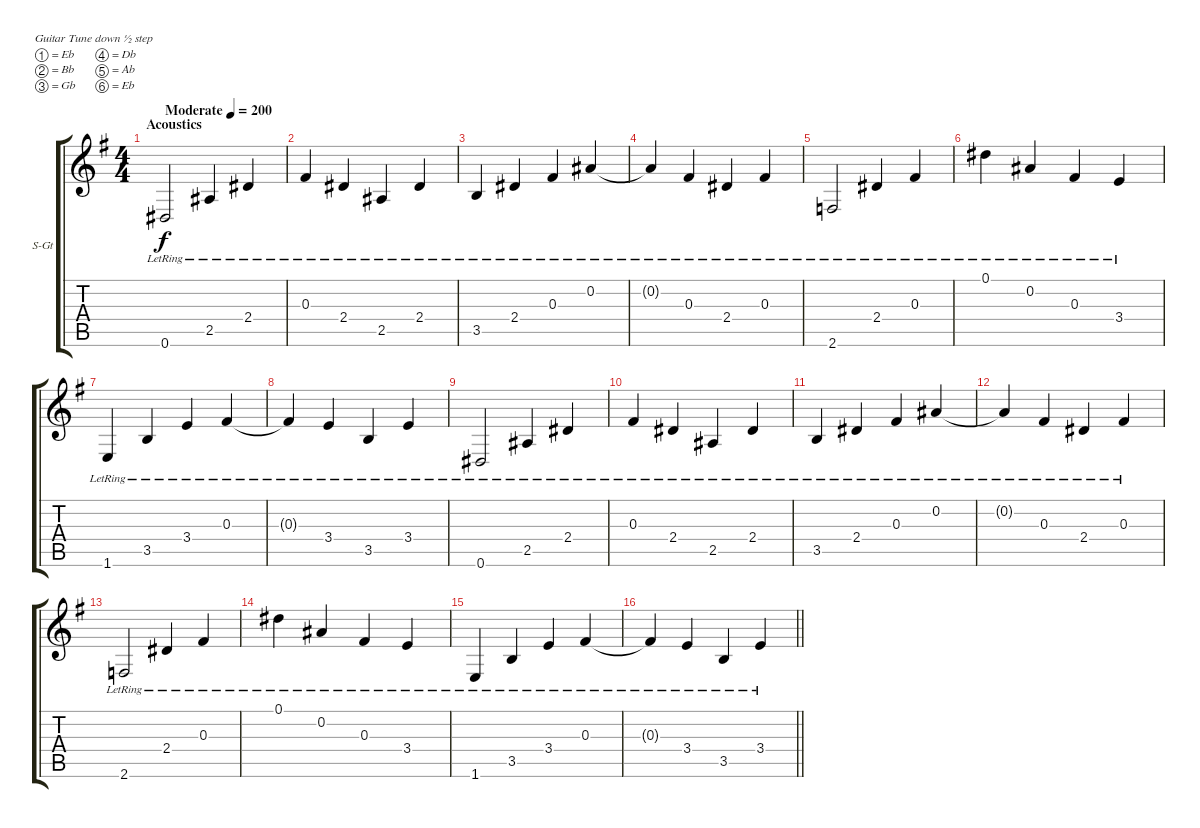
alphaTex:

\bracketExtendMode groupsimilarinstruments
\firstSystemTrackNameOrientation horizontal
\otherSystemsTrackNameOrientation horizontal
\track ("Acoustic Guitar" "S-Gt") {instrument acousticguitarsteel}
\staff {score tabs}
\tuning (Eb4 Bb3 Gb3 Db3 Ab2 Eb2)
\ts (4 4)
\beaming (8 2 2 2 2)
\section ("" "Acoustics")
\tempo (200 "Moderate")
\clef g2
\ks g
0.6{lr}.2{dy f instrument acousticguitarsteel} 2.5{lr}.4 2.4{lr}.4 |
0.3{lr}.4 2.4{lr}.4 2.5{lr}.4 2.4{lr}.4 |
3.5{lr}.4 2.4{lr}.4 0.3{lr}.4 0.2{lr}.4 |
0.2{lr t}.4 0.3{lr}.4 2.4{lr}.4 0.3{lr}.4 |
2.6{lr}.2 2.4{lr}.4 0.3{lr}.4 |
0.1{lr}.4 0.2{lr}.4 0.3{lr}.4 3.4{lr}.4 |
1.6{lr}.4 3.5{lr}.4 3.4{lr}.4 0.3{lr}.4 |
0.3{lr t}.4 3.4{lr}.4 3.5{lr}.4 3.4{lr}.4 |
0.6{lr}.2 2.5{lr}.4 2.4{lr}.4 |
0.3{lr}.4 2.4{lr}.4 2.5{lr}.4 2.4{lr}.4 |
3.5{lr}.4 2.4{lr}.4 0.3{lr}.4 0.2{lr}.4 |
0.2{lr t}.4 0.3{lr}.4 2.4{lr}.4 0.3{lr}.4 |
2.6{lr}.2 2.4{lr}.4 0.3{lr}.4 |
0.1{lr}.4 0.2{lr}.4 0.3{lr}.4 3.4{lr}.4 |
1.6{lr}.4 3.5{lr}.4 3.4{lr}.4 0.3{lr}.4 |
\barLineRight lightlight
0.3{lr t}.4 3.4{lr}.4 3.5{lr}.4 3.4{lr}.4
